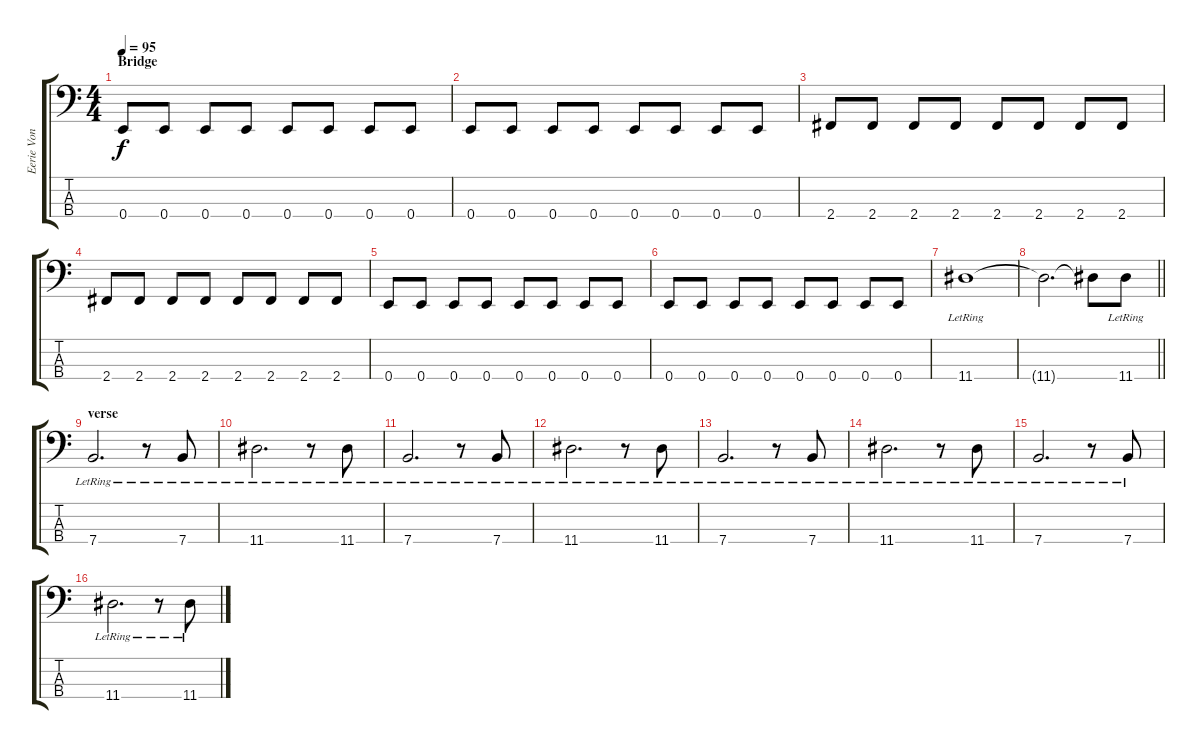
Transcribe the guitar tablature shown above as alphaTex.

\track ("Eerie Von" "Eerie Von") {instrument electricbassfinger}
\staff {score tabs}
\tuning (G2 D2 A1 E1) {hide}
\ts (4 4)
\section ("" "Bridge")
\tempo 95
\clef f4
\ks c
0.4.8{dy f} 0.4.8 0.4.8 0.4.8 0.4.8 0.4.8 0.4.8 0.4.8 |
0.4.8 0.4.8 0.4.8 0.4.8 0.4.8 0.4.8 0.4.8 0.4.8 |
2.4.8 2.4.8 2.4.8 2.4.8 2.4.8 2.4.8 2.4.8 2.4.8 |
2.4.8 2.4.8 2.4.8 2.4.8 2.4.8 2.4.8 2.4.8 2.4.8 |
0.4.8 0.4.8 0.4.8 0.4.8 0.4.8 0.4.8 0.4.8 0.4.8 |
0.4.8 0.4.8 0.4.8 0.4.8 0.4.8 0.4.8 0.4.8 0.4.8 |
11.4{lr}.1 |
\barLineRight lightlight
11.4{t}.2{d} 11.4{t}.8 11.4{lr}.8 |
\section ("" "verse")
7.4{lr}.2{d} r.8 7.4{lr}.8 |
11.4{lr}.2{d} r.8 11.4{lr}.8 |
7.4{lr}.2{d} r.8 7.4{lr}.8 |
11.4{lr}.2{d} r.8 11.4{lr}.8 |
7.4{lr}.2{d} r.8 7.4{lr}.8 |
11.4{lr}.2{d} r.8 11.4{lr}.8 |
7.4{lr}.2{d} r.8 7.4{lr}.8 |
11.4{lr}.2{d} r.8 11.4{lr}.8
